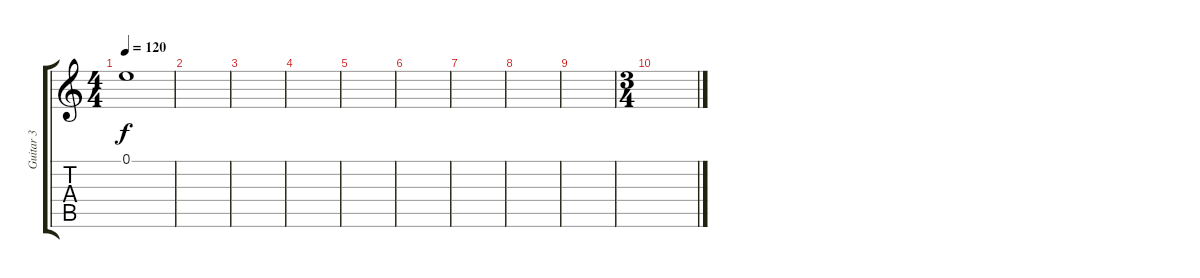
\track ("Guitar 3" "Guitar 3") {instrument overdrivenguitar}
\staff {score tabs}
\tuning (E4 B3 G3 D3 A2 E2) {hide}
\ts (4 4)
\tempo 120
\clef g2
\ks c
0.1{t}.1{dy f} |
|
|
|
|
|
|
|
|
\ts (3 4)
